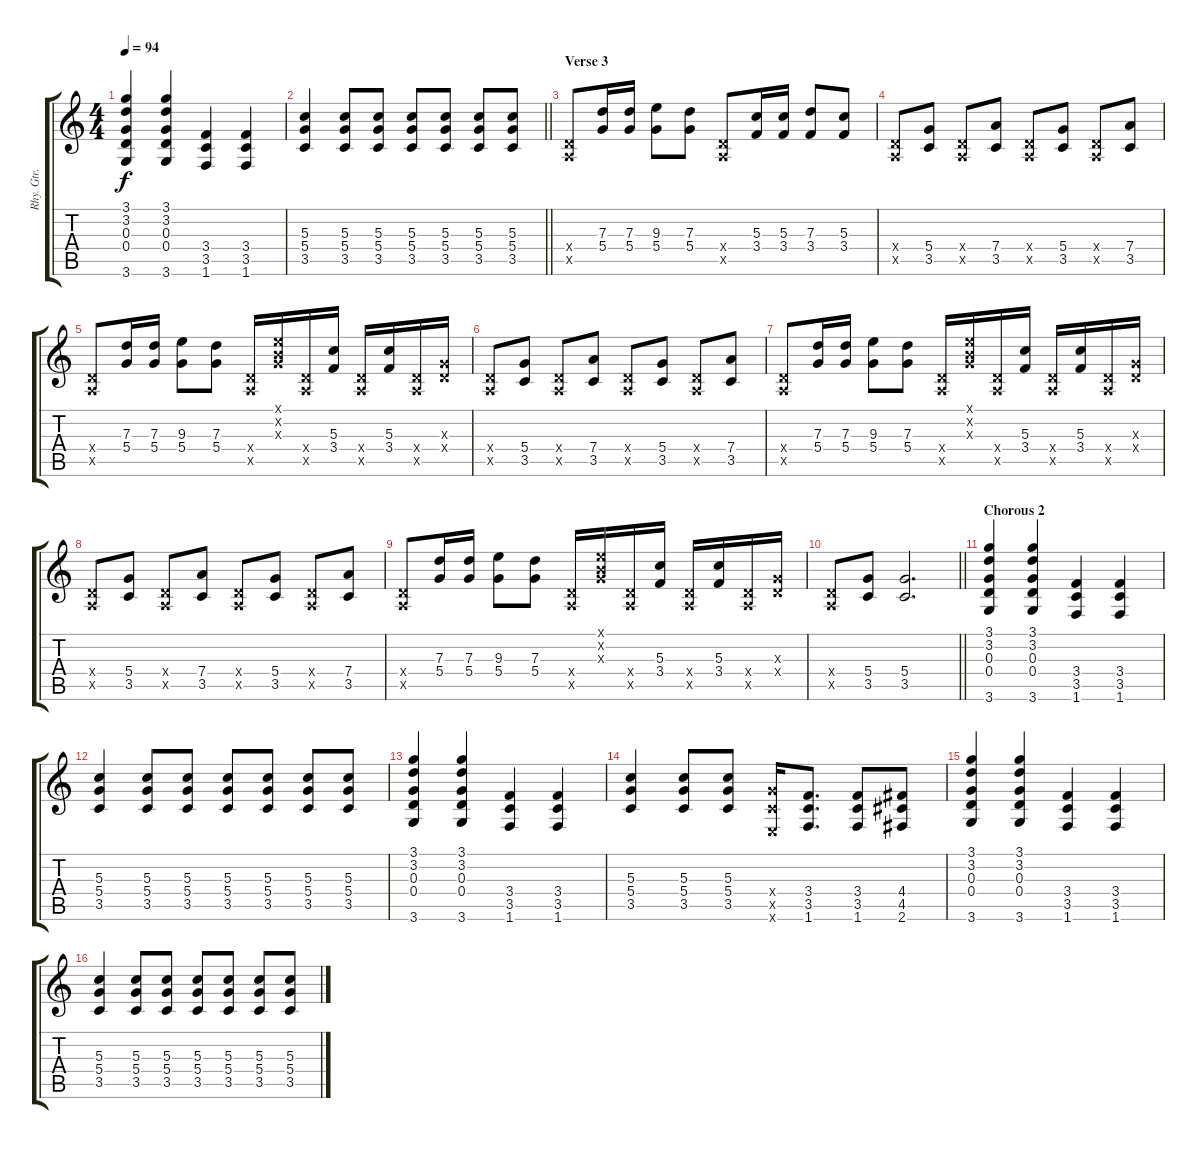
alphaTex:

\track ("Rhy. Gtr. 2" "Rhy. Gtr. ") {instrument distortionguitar}
\staff {score tabs}
\tuning (E4 B3 G3 D3 A2 E2) {hide}
\ts (4 4)
\tempo 94
\clef g2
\ks c
(3.1 3.2 0.3 0.4 3.6).4{dy f} (3.1 3.2 0.3 0.4 3.6).4 (3.4 3.5 1.6).4 (3.4 3.5 1.6).4 |
\barLineRight lightlight
(5.3 5.4 3.5).4 (5.3 5.4 3.5).8 (5.3 5.4 3.5).8 (5.3 5.4 3.5).8 (5.3 5.4 3.5).8 (5.3 5.4 3.5).8 (5.3 5.4 3.5).8 |
\section ("" "Verse 3")
(0.4{x} 0.5{x}).8 (7.3 5.4).16 (7.3 5.4).16 (9.3 5.4).8 (7.3 5.4).8 (0.4{x} 0.5{x}).8 (5.3 3.4).16 (5.3 3.4).16 (7.3 3.4).8 (5.3 3.4).8 |
(0.4{x} 0.5{x}).8 (5.4 3.5).8 (0.4{x} 0.5{x}).8 (7.4 3.5).8 (0.4{x} 0.5{x}).8 (5.4 3.5).8 (0.4{x} 0.5{x}).8 (7.4 3.5).8 |
(0.4{x} 0.5{x}).8 (7.3 5.4).16 (7.3 5.4).16 (9.3 5.4).8 (7.3 5.4).8 (0.4{x} 0.5{x}).16 (0.1{x} 0.2{x} 0.3{x}).16 (0.4{x} 0.5{x}).16 (5.3 3.4).16 (0.4{x} 0.5{x}).16 (5.3 3.4).16 (0.4{x} 0.5{x}).16 (0.3{x} 0.4{x}).16 |
(0.4{x} 0.5{x}).8 (5.4 3.5).8 (0.4{x} 0.5{x}).8 (7.4 3.5).8 (0.4{x} 0.5{x}).8 (5.4 3.5).8 (0.4{x} 0.5{x}).8 (7.4 3.5).8 |
(0.4{x} 0.5{x}).8 (7.3 5.4).16 (7.3 5.4).16 (9.3 5.4).8 (7.3 5.4).8 (0.4{x} 0.5{x}).16 (0.1{x} 0.2{x} 0.3{x}).16 (0.4{x} 0.5{x}).16 (5.3 3.4).16 (0.4{x} 0.5{x}).16 (5.3 3.4).16 (0.4{x} 0.5{x}).16 (0.3{x} 0.4{x}).16 |
(0.4{x} 0.5{x}).8 (5.4 3.5).8 (0.4{x} 0.5{x}).8 (7.4 3.5).8 (0.4{x} 0.5{x}).8 (5.4 3.5).8 (0.4{x} 0.5{x}).8 (7.4 3.5).8 |
(0.4{x} 0.5{x}).8 (7.3 5.4).16 (7.3 5.4).16 (9.3 5.4).8 (7.3 5.4).8 (0.4{x} 0.5{x}).16 (0.1{x} 0.2{x} 0.3{x}).16 (0.4{x} 0.5{x}).16 (5.3 3.4).16 (0.4{x} 0.5{x}).16 (5.3 3.4).16 (0.4{x} 0.5{x}).16 (0.3{x} 0.4{x}).16 |
\barLineRight lightlight
(0.4{x} 0.5{x}).8 (5.4 3.5).8 (5.4 3.5).2{d} |
\section ("" "Chorous 2")
(3.1 3.2 0.3 0.4 3.6).4 (3.1 3.2 0.3 0.4 3.6).4 (3.4 3.5 1.6).4 (3.4 3.5 1.6).4 |
(5.3 5.4 3.5).4 (5.3 5.4 3.5).8 (5.3 5.4 3.5).8 (5.3 5.4 3.5).8 (5.3 5.4 3.5).8 (5.3 5.4 3.5).8 (5.3 5.4 3.5).8 |
(3.1 3.2 0.3 0.4 3.6).4 (3.1 3.2 0.3 0.4 3.6).4 (3.4 3.5 1.6).4 (3.4 3.5 1.6).4 |
(5.3 5.4 3.5).4 (5.3 5.4 3.5).8 (5.3 5.4 3.5).8 (5.4{x} 3.5{x} 0.6{x}).16 (3.4 3.5 1.6).8{d} (3.4 3.5 1.6).8 (4.4 4.5 2.6).8 |
(3.1 3.2 0.3 0.4 3.6).4 (3.1 3.2 0.3 0.4 3.6).4 (3.4 3.5 1.6).4 (3.4 3.5 1.6).4 |
(5.3 5.4 3.5).4 (5.3 5.4 3.5).8 (5.3 5.4 3.5).8 (5.3 5.4 3.5).8 (5.3 5.4 3.5).8 (5.3 5.4 3.5).8 (5.3 5.4 3.5).8
